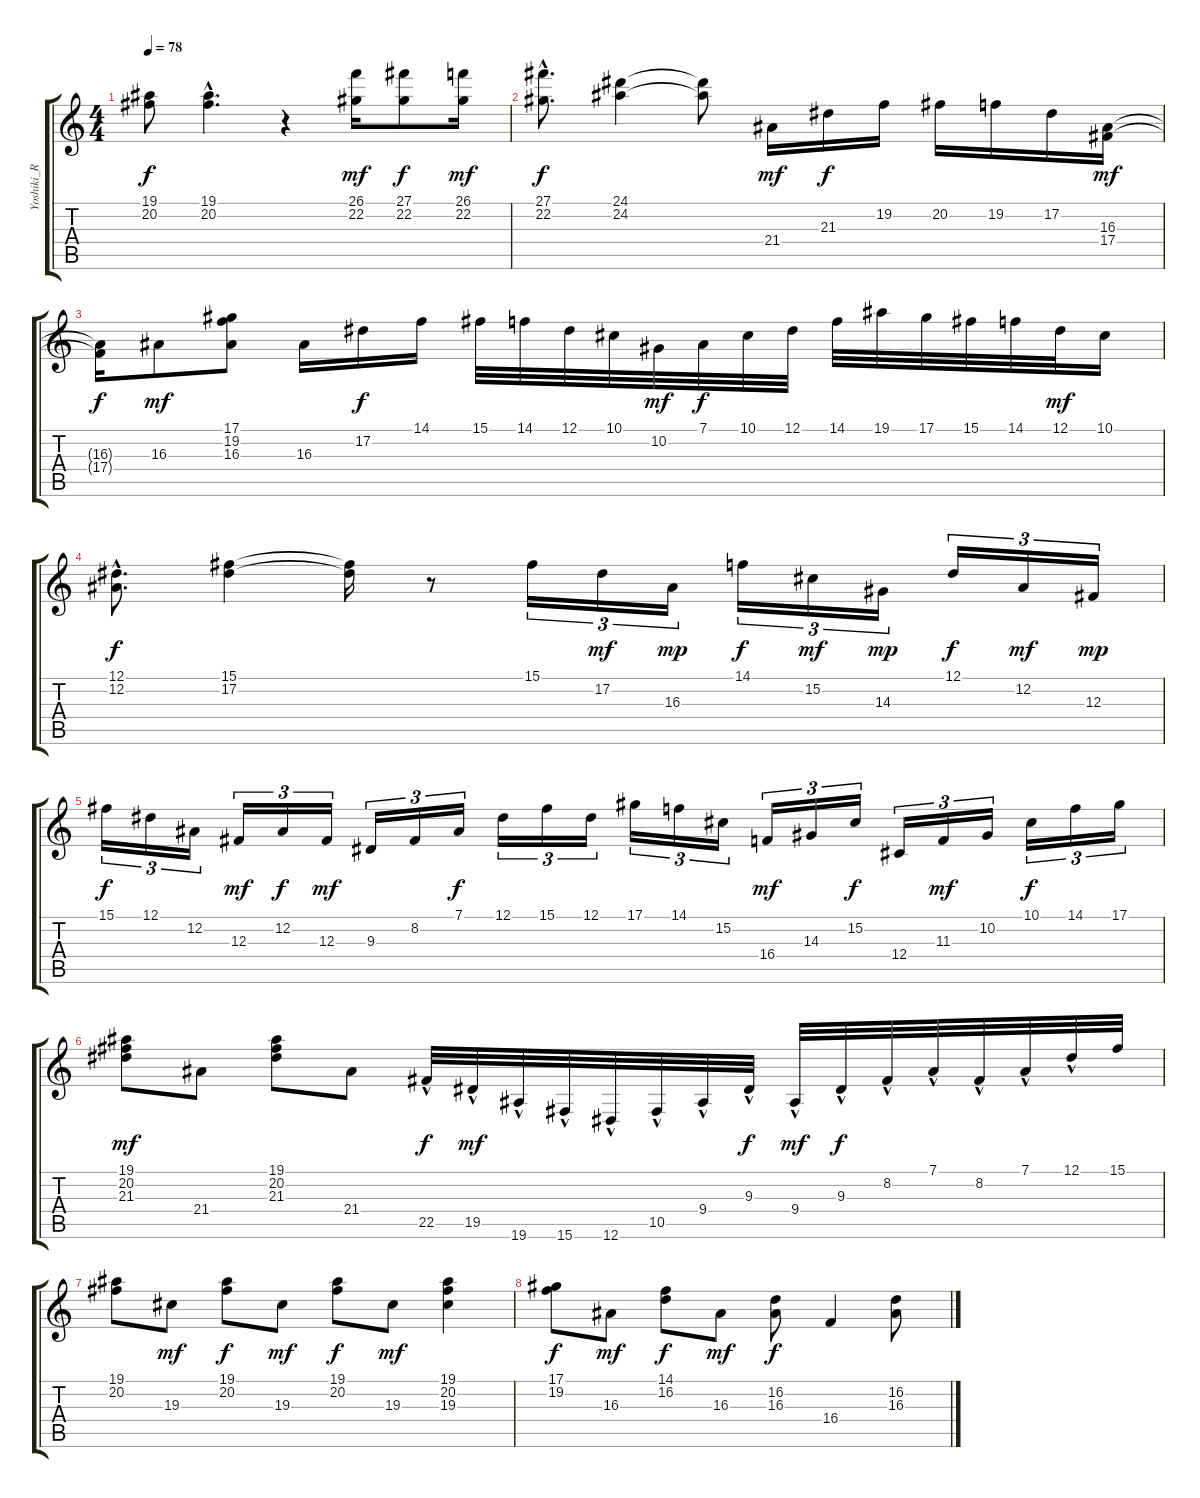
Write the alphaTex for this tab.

\track ("Yoshiki_R" "Yoshiki_R") {instrument acousticgrandpiano}
\staff {score tabs}
\tuning (Eb4 Bb3 Gb3 Db3 Ab2 Eb2) {hide}
\ts (4 4)
\tempo 78
\clef g2
\ks c
(19.1 20.2).8{dy f} (19.1{hac} 20.2{hac}).4{d} r.4 (26.1 22.2).16{dy mf} (27.1 22.2).8{dy f} (26.1 22.2).16{dy mf} |
(27.1{hac} 22.2{hac}).8{d dy f} (24.1 24.2).4 (24.1{t} 24.2{t}).8 21.4.16{dy mf} 21.3.16{dy f} 19.2.16 20.2.16 19.2.16 17.2.16 (16.3 17.4).16{dy mf} |
(16.3{t} 17.4{t}).16{dy f} 16.3.8{dy mf} (17.1 19.2 16.3).8 16.3.16 17.2.16{dy f} 14.1.16 15.1.32 14.1.32 12.1.32 10.1.32 10.2.32{dy mf} 7.1.32{dy f} 10.1.32 12.1.32 14.1.32 19.1.32 17.1.32 15.1.32 14.1.32 12.1.32{dy mf} 10.1.16 |
(12.1{hac} 12.2{hac}).8{d dy f} (15.1 17.2).4 (15.1{t} 17.2{t}).16 r.8 15.1.16{tu (3 2)} 17.2.16{tu (3 2) dy mf} 16.3.16{tu (3 2) dy mp} 14.1.16{tu (3 2) dy f} 15.2.16{tu (3 2) dy mf} 14.3.16{tu (3 2) dy mp} 12.1.16{tu (3 2) dy f} 12.2.16{tu (3 2) dy mf} 12.3.16{tu (3 2) dy mp} |
15.1.16{tu (3 2) dy f} 12.1.16{tu (3 2)} 12.2.16{tu (3 2)} 12.3.16{tu (3 2) dy mf} 12.2.16{tu (3 2) dy f} 12.3.16{tu (3 2) dy mf} 9.3.16{tu (3 2)} 8.2.16{tu (3 2)} 7.1.16{tu (3 2) dy f} 12.1.16{tu (3 2)} 15.1.16{tu (3 2)} 12.1.16{tu (3 2)} 17.1.16{tu (3 2)} 14.1.16{tu (3 2)} 15.2.16{tu (3 2)} 16.4.16{tu (3 2) dy mf} 14.3.16{tu (3 2)} 15.2.16{tu (3 2) dy f} 12.4.16{tu (3 2)} 11.3.16{tu (3 2) dy mf} 10.2.16{tu (3 2)} 10.1.16{tu (3 2) dy f} 14.1.16{tu (3 2)} 17.1.16{tu (3 2)} |
(19.1 20.2 21.3).8{dy mf} 21.4.8 (19.1 20.2 21.3).8 21.4.8 22.5{hac}.32{dy f} 19.5{hac}.32{dy mf} 19.6{hac}.32 15.6{hac}.32 12.6{hac}.32 10.5{hac}.32 9.4{hac}.32 9.3{hac}.32{dy f} 9.4{hac}.32{dy mf} 9.3{hac}.32{dy f} 8.2{hac}.32 7.1{hac}.32 8.2{hac}.32 7.1{hac}.32 12.1{hac}.32 15.1.32 |
(19.1 20.2).8 19.3.8{dy mf} (19.1 20.2).8{dy f} 19.3.8{dy mf} (19.1 20.2).8{dy f} 19.3.8{dy mf} (19.1 20.2 19.3).4 |
(17.1 19.2).8{dy f} 16.3.8{dy mf} (14.1 16.2).8{dy f} 16.3.8{dy mf} (16.2 16.3).8{dy f} 16.4.4 (16.2 16.3).8
